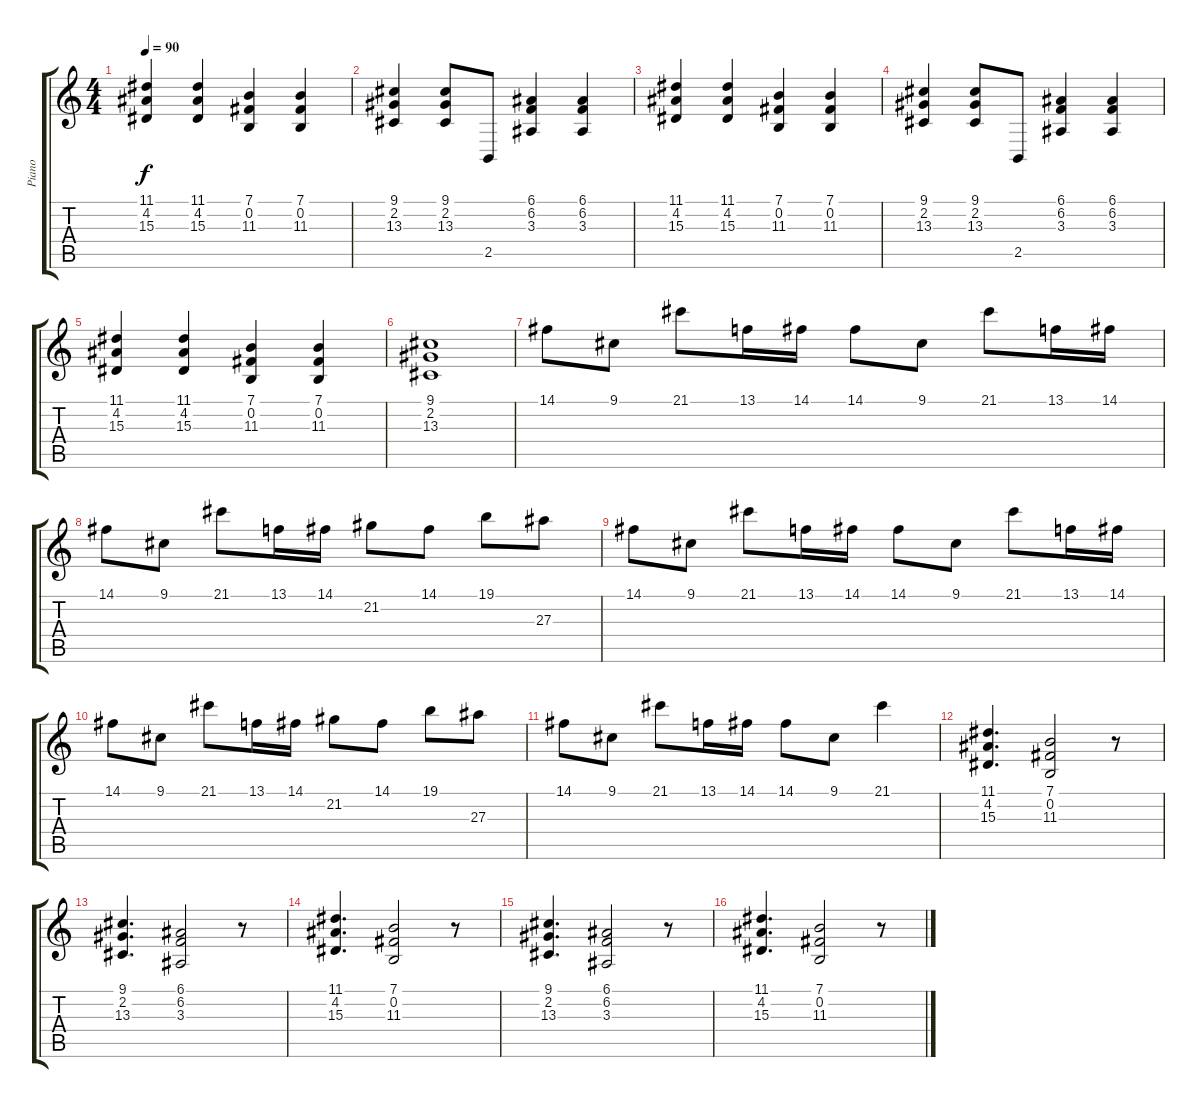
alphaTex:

\track ("Piano" "Piano") {instrument acousticgrandpiano}
\staff {score tabs}
\tuning (E4 B3 G3 D3 A2 E2) {hide}
\ts (4 4)
\tempo 90
\clef g2
\ks c
(11.1 4.2 15.3).4{dy f} (11.1 4.2 15.3).4 (7.1 0.2 11.3).4 (7.1 0.2 11.3).4 |
(9.1 2.2 13.3).4 (9.1 2.2 13.3).8 2.5.8 (6.1 6.2 3.3).4 (6.1 6.2 3.3).4 |
(11.1 4.2 15.3).4 (11.1 4.2 15.3).4 (7.1 0.2 11.3).4 (7.1 0.2 11.3).4 |
(9.1 2.2 13.3).4 (9.1 2.2 13.3).8 2.5.8 (6.1 6.2 3.3).4 (6.1 6.2 3.3).4 |
(11.1 4.2 15.3).4 (11.1 4.2 15.3).4 (7.1 0.2 11.3).4 (7.1 0.2 11.3).4 |
(9.1 2.2 13.3).1 |
14.1.8 9.1.8 21.1.8 13.1.16 14.1.16 14.1.8 9.1.8 21.1.8 13.1.16 14.1.16 |
14.1.8 9.1.8 21.1.8 13.1.16 14.1.16 21.2.8 14.1.8 19.1.8 27.3.8 |
14.1.8 9.1.8 21.1.8 13.1.16 14.1.16 14.1.8 9.1.8 21.1.8 13.1.16 14.1.16 |
14.1.8 9.1.8 21.1.8 13.1.16 14.1.16 21.2.8 14.1.8 19.1.8 27.3.8 |
14.1.8 9.1.8 21.1.8 13.1.16 14.1.16 14.1.8 9.1.8 21.1.4 |
(11.1 4.2 15.3).4{d} (7.1 0.2 11.3).2 r.8 |
(9.1 2.2 13.3).4{d} (6.1 6.2 3.3).2 r.8 |
(11.1 4.2 15.3).4{d} (7.1 0.2 11.3).2 r.8 |
(9.1 2.2 13.3).4{d} (6.1 6.2 3.3).2 r.8 |
(11.1 4.2 15.3).4{d} (7.1 0.2 11.3).2 r.8
